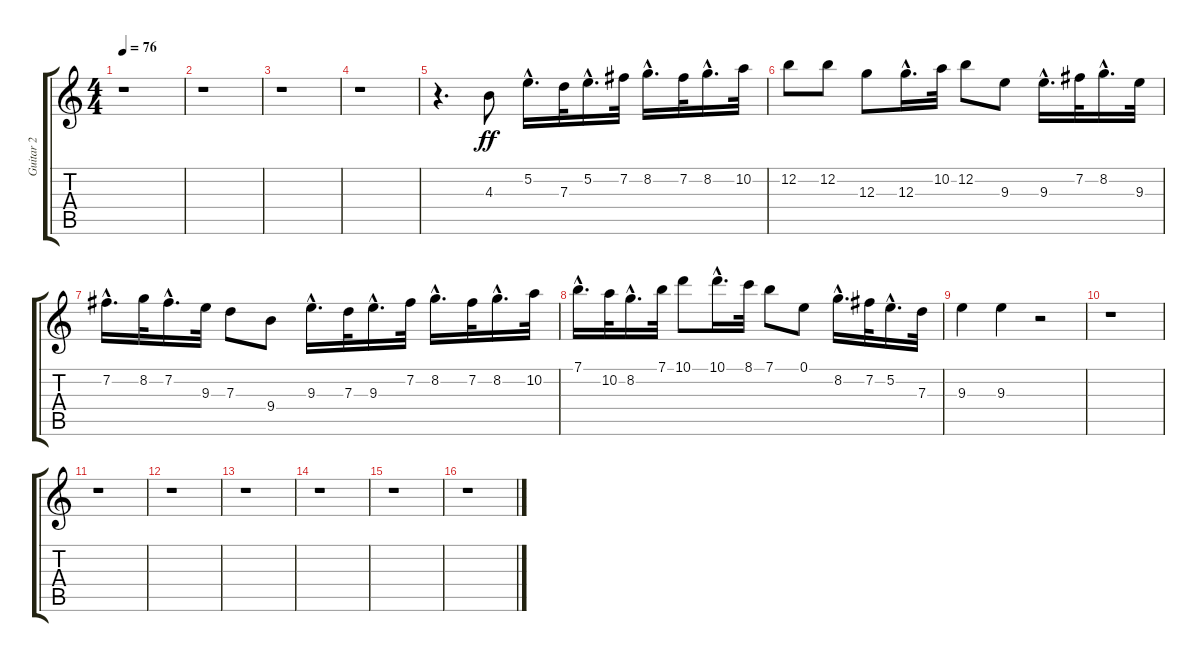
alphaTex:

\track ("Guitar 2" "Guitar 2") {instrument overdrivenguitar}
\staff {score tabs}
\tuning (E4 B3 G3 D3 A2 E2) {hide}
\ts (4 4)
\tempo 76
\clef g2
\ks c
r.1{dy ff instrument overdrivenguitar} |
r.1 |
r.1 |
r.1 |
r.4{d} 4.3.8 5.2{hac}.16{d} 7.3.32 5.2{hac}.16{d} 7.2.32 8.2{hac}.16{d} 7.2.32 8.2{hac}.16{d} 10.2.32 |
12.2.8 12.2.8 12.3.8 12.3{hac}.16{d} 10.2.32 12.2.8 9.3.8 9.3{hac}.16{d} 7.2.32 8.2{hac}.16{d} 9.3.32 |
7.2{hac}.16{d} 8.2.32 7.2{hac}.16{d} 9.3.32 7.3.8 9.4.8 9.3{hac}.16{d} 7.3.32 9.3{hac}.16{d} 7.2.32 8.2{hac}.16{d} 7.2.32 8.2{hac}.16{d} 10.2.32 |
7.1{hac}.16{d} 10.2.32 8.2{hac}.16{d} 7.1.32 10.1.8 10.1{hac}.16{d} 8.1.32 7.1.8 0.1.8 8.2{hac}.16{d} 7.2.32 5.2{hac}.16{d} 7.3.32 |
9.3.4 9.3.4 r.2 |
r.1 |
r.1 |
r.1 |
r.1 |
r.1 |
r.1 |
r.1
